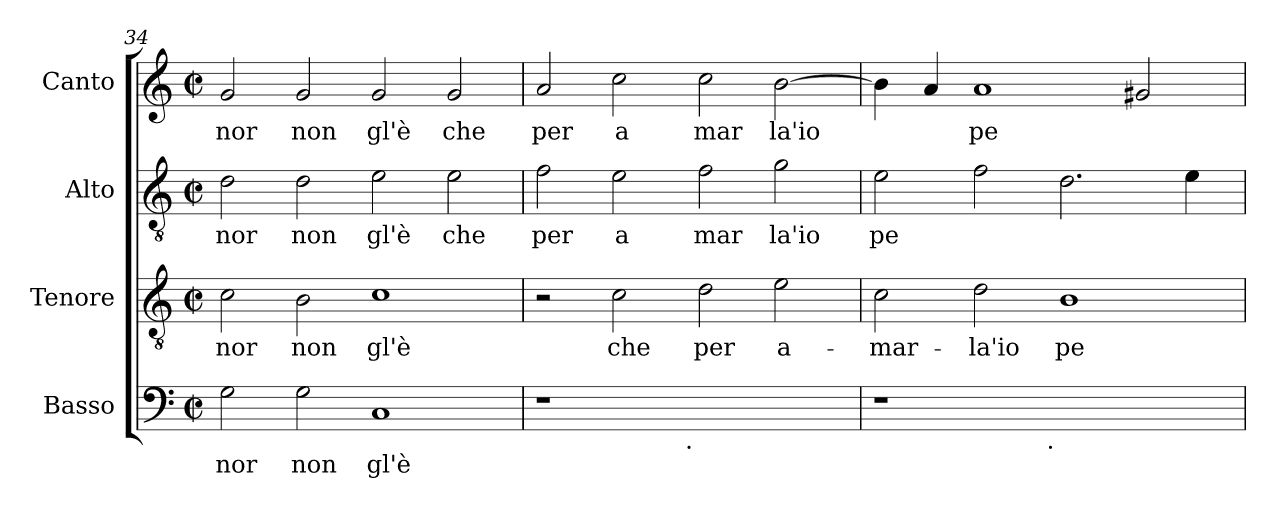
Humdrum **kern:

**kern	**text	**kern	**text	**kern	**text	**kern	**text
*part4	*part4	*part3	*part3	*part2	*part2	*part1	*part1
*staff4	*staff4	*staff3	*staff3	*staff2	*staff2	*staff1	*staff1
*I"Basso	*	*I"Tenore	*	*I"Alto	*	*I"Canto	*
*clefF4	*	*clefGv2	*	*clefGv2	*	*clefG2	*
*k[]	*	*k[]	*	*k[]	*	*k[]	*
*C:	*	*C:	*	*C:	*	*C:	*
*M2/2	*	*M2/2	*	*M2/2	*	*M2/2	*
*met(c|)	*	*met(c|)	*	*met(c|)	*	*met(c|)	*
=34	=34	=34	=34	=34	=34	=34	=34
!	!LO:LY:b:cj	!	!LO:LY:b:cj	!	!LO:LY:b:cj	!	!LO:LY:b:cj
2G\	nor	2c\	nor	2d\	nor	2g/	-nor
!	!LO:LY:b:cj	!	!LO:LY:b:cj	!	!LO:LY:b:cj	!	!LO:LY:b:cj
2G\	non	2B\	non	2d\	non	2g/	non
!	!LO:LY:b:cj	!	!LO:LY:b:cj	!	!LO:LY:b:cj	!	!LO:LY:b:cj
1C	gl'è	1c	gl'è	2e\	gl'è	2g/	gl'è
!	!	!	!	!	!LO:LY:b:cj	!	!LO:LY:b:cj
.	.	.	.	2e\	che	2g/	che
!!LO:LB:g=z
=35	=35	=35	=35	=35	=35	=35	=35
!	!	!	!	!	!LO:LY:b:cj	!	!LO:LY:b:cj
*^	*	*	*	*	*	*	*
1r	2ryy	.	2r	.	2f\	per	2a/	per
!	!	!	!	!LO:LY:b:cj	!	!LO:LY:b:cj	!	!LO:LY:b:cj
.	4...ryy	.	2c\	che	2e\	a	2cc\	a
!	!LO:TX:b:t=.	!	!	!	!	!	!	!
.	1ryy	.	.	.	.	.	.	.
!	!	!	!	!LO:LY:b:cj	!	!LO:LY:b:cj	!	!LO:LY:b:cj
1ryy	.	.	2d\	per	2f\	mar	2cc\	mar
!	!	!	!	!LO:LY:b:cj	!	!LO:LY:b:cj	!	!LO:LY:b:cj
.	.	.	2e\	a-	2g\	la'io	[>2b\	la'io
.	32ryy	.	.	.	.	.	.	.
=36	=36	=36	=36	=36	=36	=36	=36	=36
!	!	!	!	!LO:LY:b:cj	!	!LO:LY:b:cj	!	!LO:LY:b:cj
1r	2ryy	.	2c\	-mar-	2e\	pe	4b\]	.
!	!	!	!	!	!	!	!	!LO:LY:b:cj
.	.	.	.	.	.	.	4a/	.
!	!	!	!	!LO:LY:b:cj	!	!LO:LY:b:cj	!	!LO:LY:b:cj
.	4...ryy	.	2d\	-la'io	2f\	.	1a	pe
!	!LO:TX:b:t=.	!	!	!	!	!	!	!
.	1ryy	.	.	.	.	.	.	.
!	!	!	!	!LO:LY:b:cj	!	!LO:LY:b:cj	!	!
1ryy	.	.	1B	pe-	2.d\	.	.	.
!	!	!	!	!	!	!	!	!LO:LY:b:cj
.	.	.	.	.	.	.	2g#/	.
!	!	!	!	!	!	!LO:LY:b:cj	!	!
.	.	.	.	.	4e\	.	.	.
.	32ryy	.	.	.	.	.	.	.
*v	*v	*	*	*	*	*	*	*
=	=	=	=	=	=	=	=
*-	*-	*-	*-	*-	*-	*-	*-
